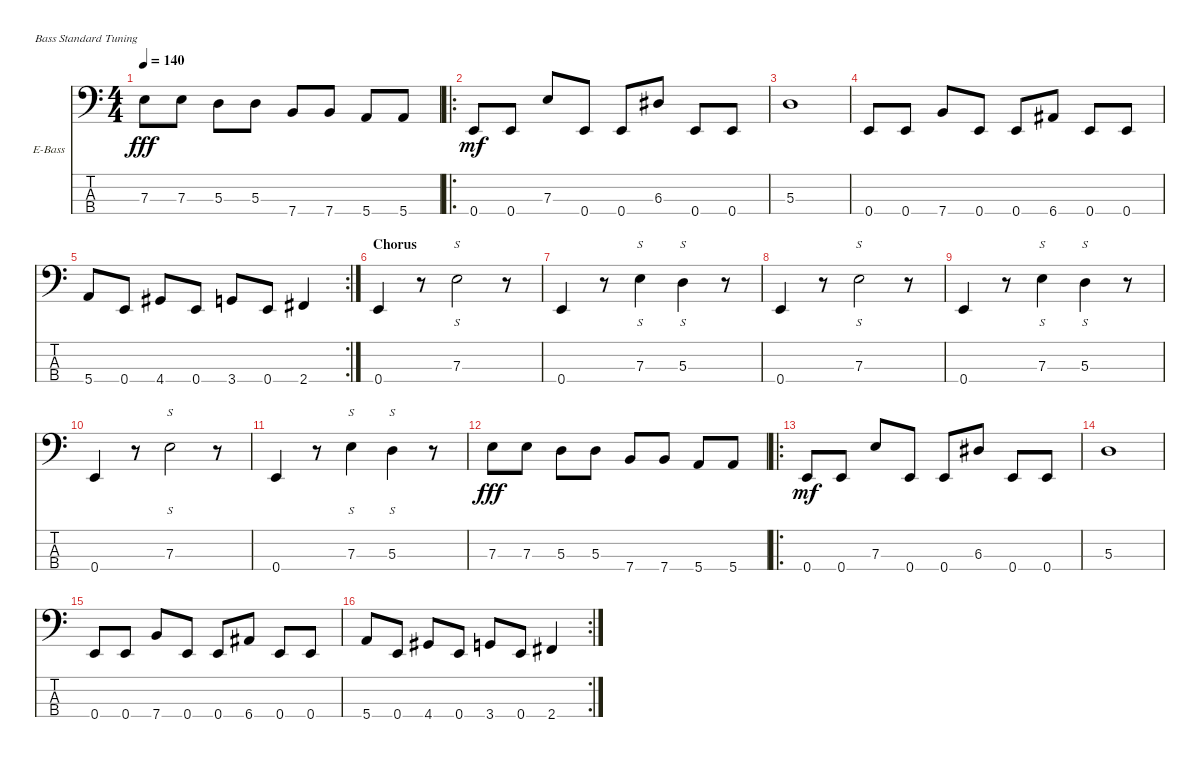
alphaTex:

\defaultSystemsLayout 4
\bracketExtendMode nobrackets
\firstSystemTrackNameOrientation horizontal
\otherSystemsTrackNameOrientation horizontal
\track ("Sv'yatoslav" "E-Bass") {instrument electricbassfinger}
\staff {score tabs}
\tuning (G2 D2 A1 E1)
\ts (4 4)
\tempo 140
\clef f4
\scale
0.333333
\ks c
7.3.8{dy fff} 7.3.8 5.3.8 5.3.8 7.4.8 7.4.8 5.4.8 5.4.8 |
\ro
\scale
0.333333 0.4.8{dy mf} 0.4.8 7.3.8 0.4.8 0.4.8 6.3.8 0.4.8 0.4.8 |
5.3.1 |
0.4.8 0.4.8 7.4.8 0.4.8 0.4.8 6.4.8 0.4.8 0.4.8 |
\rc 2
5.4.8 0.4.8 4.4.8 0.4.8 3.4.8 0.4.8 2.4.4 |
\section ("" "Chorus")
0.4.4 r.8 7.3.2{s} r.8 |
0.4.4 r.8 7.3.4{s} 5.3.4{s} r.8 |
0.4.4 r.8 7.3.2{s} r.8 |
0.4.4 r.8 7.3.4{s} 5.3.4{s} r.8 |
0.4.4 r.8 7.3.2{s} r.8 |
0.4.4 r.8 7.3.4{s} 5.3.4{s} r.8 |
7.3.8{dy fff} 7.3.8 5.3.8 5.3.8 7.4.8 7.4.8 5.4.8 5.4.8 |
\ro
0.4.8{dy mf} 0.4.8 7.3.8 0.4.8 0.4.8 6.3.8 0.4.8 0.4.8 |
5.3.1 |
0.4.8 0.4.8 7.4.8 0.4.8 0.4.8 6.4.8 0.4.8 0.4.8 |
\rc 2
5.4.8 0.4.8 4.4.8 0.4.8 3.4.8 0.4.8 2.4.4
